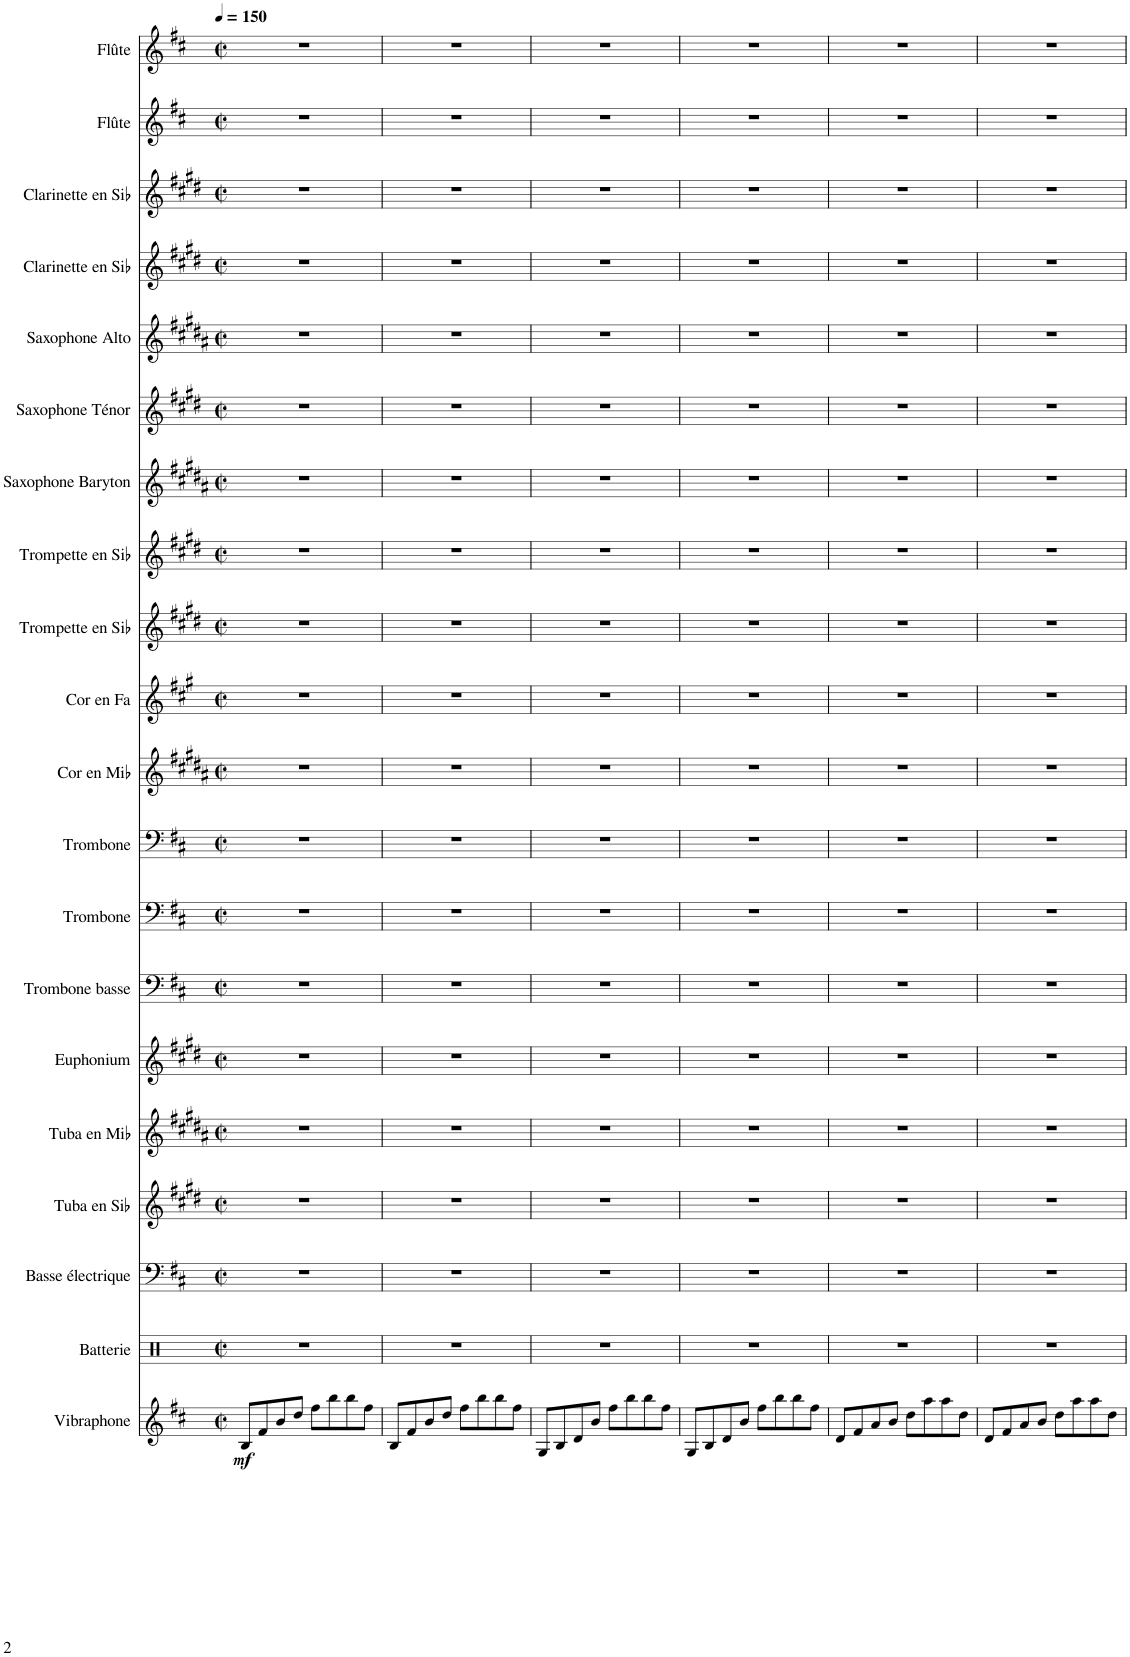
**kern	**dynam	**kern	**kern	**kern	**kern	**kern	**kern	**kern	**kern	**kern	**kern	**kern	**kern	**kern	**kern	**kern	**kern	**kern	**kern	**kern
*part20	*part20	*part19	*part18	*part17	*part16	*part15	*part14	*part13	*part12	*part11	*part10	*part9	*part8	*part7	*part6	*part5	*part4	*part3	*part2	*part1
*staff20	*staff20	*staff19	*staff18	*staff17	*staff16	*staff15	*staff14	*staff13	*staff12	*staff11	*staff10	*staff9	*staff8	*staff7	*staff6	*staff5	*staff4	*staff3	*staff2	*staff1
*I"Vibraphone	*	*I"Batterie	*I"Basse électrique	*I"Tuba en Sib	*I"Tuba en Mib	*I"Euphonium	*I"Trombone basse	*I"Trombone	*I"Trombone	*I"Cor en Mib	*I"Cor en Fa	*I"Trompette en Sib	*I"Trompette en Sib	*I"Saxophone Baryton	*I"Saxophone Ténor	*I"Saxophone Alto	*I"Clarinette en Sib	*I"Clarinette en Sib	*I"Flûte	*I"Flûte
*I'Vib.	*	*I'Bat.	*I'B. él.	*I'Tu. Sib	*I'Tu. Mib	*I'Euph.	*I'Tbn. B	*I'Tbn.	*I'Tbn.	*I'Cor Mib	*I'Cor Fa	*I'Tromp. Sib	*I'Tromp. Sib	*I'Sax. Bar.	*I'Sax. T.	*I'Sax. A.	*I'Clar. Sib	*I'Clar. Sib	*I'Fl.	*I'Fl.
*clefG2	*	*clefX	*clefF4	*clefG2	*clefG2	*clefG2	*clefF4	*clefF4	*clefF4	*clefG2	*clefG2	*clefG2	*clefG2	*clefG2	*clefG2	*clefG2	*clefG2	*clefG2	*clefG2	*clefG2
*	*	*	*Trd7c12	*Trd15c26	*Trd12c21	*Trd8c14	*	*	*	*Trd5c9	*Trd4c7	*Trd1c2	*Trd1c2	*Trd12c21	*Trd8c14	*Trd5c9	*Trd1c2	*Trd1c2	*	*
*k[f#c#]	*	*k[]	*k[f#c#]	*k[f#c#g#d#]	*k[f#c#g#d#a#]	*k[f#c#g#d#]	*k[f#c#]	*k[f#c#]	*k[f#c#]	*k[f#c#g#d#a#]	*k[f#c#g#]	*k[f#c#g#d#]	*k[f#c#g#d#]	*k[f#c#g#d#a#]	*k[f#c#g#d#]	*k[f#c#g#d#a#]	*k[f#c#g#d#]	*k[f#c#g#d#]	*k[f#c#]	*k[f#c#]
*M2/2	*	*M2/2	*M2/2	*M2/2	*M2/2	*M2/2	*M2/2	*M2/2	*M2/2	*M2/2	*M2/2	*M2/2	*M2/2	*M2/2	*M2/2	*M2/2	*M2/2	*M2/2	*M2/2	*M2/2
*met(c|)	*	*met(c|)	*met(c|)	*met(c|)	*met(c|)	*met(c|)	*met(c|)	*met(c|)	*met(c|)	*met(c|)	*met(c|)	*met(c|)	*met(c|)	*met(c|)	*met(c|)	*met(c|)	*met(c|)	*met(c|)	*met(c|)	*met(c|)
*MM150	*	*MM150	*MM150	*MM150	*MM150	*MM150	*MM150	*MM150	*MM150	*MM150	*MM150	*MM150	*MM150	*MM150	*MM150	*MM150	*MM150	*MM150	*MM150	*MM150
=1	=1	=1	=1	=1	=1	=1	=1	=1	=1	=1	=1	=1	=1	=1	=1	=1	=1	=1	=1	=1
!	!LO:DY:b	!	!	!	!	!	!	!	!	!	!	!	!	!	!	!	!	!	!	!
8B/L	mf	1r	1r	1r	1r	1r	1r	1r	1r	1r	1r	1r	1r	1r	1r	1r	1r	1r	1r	1r
8f#/	.	.	.	.	.	.	.	.	.	.	.	.	.	.	.	.	.	.	.	.
8b/	.	.	.	.	.	.	.	.	.	.	.	.	.	.	.	.	.	.	.	.
8dd/J	.	.	.	.	.	.	.	.	.	.	.	.	.	.	.	.	.	.	.	.
8ff#\L	.	.	.	.	.	.	.	.	.	.	.	.	.	.	.	.	.	.	.	.
8bb\	.	.	.	.	.	.	.	.	.	.	.	.	.	.	.	.	.	.	.	.
8bb\	.	.	.	.	.	.	.	.	.	.	.	.	.	.	.	.	.	.	.	.
8ff#\J	.	.	.	.	.	.	.	.	.	.	.	.	.	.	.	.	.	.	.	.
=2	=2	=2	=2	=2	=2	=2	=2	=2	=2	=2	=2	=2	=2	=2	=2	=2	=2	=2	=2	=2
8B/L	.	1r	1r	1r	1r	1r	1r	1r	1r	1r	1r	1r	1r	1r	1r	1r	1r	1r	1r	1r
8f#/	.	.	.	.	.	.	.	.	.	.	.	.	.	.	.	.	.	.	.	.
8b/	.	.	.	.	.	.	.	.	.	.	.	.	.	.	.	.	.	.	.	.
8dd/J	.	.	.	.	.	.	.	.	.	.	.	.	.	.	.	.	.	.	.	.
8ff#\L	.	.	.	.	.	.	.	.	.	.	.	.	.	.	.	.	.	.	.	.
8bb\	.	.	.	.	.	.	.	.	.	.	.	.	.	.	.	.	.	.	.	.
8bb\	.	.	.	.	.	.	.	.	.	.	.	.	.	.	.	.	.	.	.	.
8ff#\J	.	.	.	.	.	.	.	.	.	.	.	.	.	.	.	.	.	.	.	.
=3	=3	=3	=3	=3	=3	=3	=3	=3	=3	=3	=3	=3	=3	=3	=3	=3	=3	=3	=3	=3
8G/L	.	1r	1r	1r	1r	1r	1r	1r	1r	1r	1r	1r	1r	1r	1r	1r	1r	1r	1r	1r
8B/	.	.	.	.	.	.	.	.	.	.	.	.	.	.	.	.	.	.	.	.
8d/	.	.	.	.	.	.	.	.	.	.	.	.	.	.	.	.	.	.	.	.
8b/J	.	.	.	.	.	.	.	.	.	.	.	.	.	.	.	.	.	.	.	.
8ff#\L	.	.	.	.	.	.	.	.	.	.	.	.	.	.	.	.	.	.	.	.
8bb\	.	.	.	.	.	.	.	.	.	.	.	.	.	.	.	.	.	.	.	.
8bb\	.	.	.	.	.	.	.	.	.	.	.	.	.	.	.	.	.	.	.	.
8ff#\J	.	.	.	.	.	.	.	.	.	.	.	.	.	.	.	.	.	.	.	.
=4	=4	=4	=4	=4	=4	=4	=4	=4	=4	=4	=4	=4	=4	=4	=4	=4	=4	=4	=4	=4
8G/L	.	1r	1r	1r	1r	1r	1r	1r	1r	1r	1r	1r	1r	1r	1r	1r	1r	1r	1r	1r
8B/	.	.	.	.	.	.	.	.	.	.	.	.	.	.	.	.	.	.	.	.
8d/	.	.	.	.	.	.	.	.	.	.	.	.	.	.	.	.	.	.	.	.
8b/J	.	.	.	.	.	.	.	.	.	.	.	.	.	.	.	.	.	.	.	.
8ff#\L	.	.	.	.	.	.	.	.	.	.	.	.	.	.	.	.	.	.	.	.
8bb\	.	.	.	.	.	.	.	.	.	.	.	.	.	.	.	.	.	.	.	.
8bb\	.	.	.	.	.	.	.	.	.	.	.	.	.	.	.	.	.	.	.	.
8ff#\J	.	.	.	.	.	.	.	.	.	.	.	.	.	.	.	.	.	.	.	.
=5	=5	=5	=5	=5	=5	=5	=5	=5	=5	=5	=5	=5	=5	=5	=5	=5	=5	=5	=5	=5
8d/L	.	1r	1r	1r	1r	1r	1r	1r	1r	1r	1r	1r	1r	1r	1r	1r	1r	1r	1r	1r
8f#/	.	.	.	.	.	.	.	.	.	.	.	.	.	.	.	.	.	.	.	.
8a/	.	.	.	.	.	.	.	.	.	.	.	.	.	.	.	.	.	.	.	.
8b/J	.	.	.	.	.	.	.	.	.	.	.	.	.	.	.	.	.	.	.	.
8dd\L	.	.	.	.	.	.	.	.	.	.	.	.	.	.	.	.	.	.	.	.
8aa\	.	.	.	.	.	.	.	.	.	.	.	.	.	.	.	.	.	.	.	.
8aa\	.	.	.	.	.	.	.	.	.	.	.	.	.	.	.	.	.	.	.	.
8dd\J	.	.	.	.	.	.	.	.	.	.	.	.	.	.	.	.	.	.	.	.
=6	=6	=6	=6	=6	=6	=6	=6	=6	=6	=6	=6	=6	=6	=6	=6	=6	=6	=6	=6	=6
8d/L	.	1r	1r	1r	1r	1r	1r	1r	1r	1r	1r	1r	1r	1r	1r	1r	1r	1r	1r	1r
8f#/	.	.	.	.	.	.	.	.	.	.	.	.	.	.	.	.	.	.	.	.
8a/	.	.	.	.	.	.	.	.	.	.	.	.	.	.	.	.	.	.	.	.
8b/J	.	.	.	.	.	.	.	.	.	.	.	.	.	.	.	.	.	.	.	.
8dd\L	.	.	.	.	.	.	.	.	.	.	.	.	.	.	.	.	.	.	.	.
8aa\	.	.	.	.	.	.	.	.	.	.	.	.	.	.	.	.	.	.	.	.
8aa\	.	.	.	.	.	.	.	.	.	.	.	.	.	.	.	.	.	.	.	.
8dd\J	.	.	.	.	.	.	.	.	.	.	.	.	.	.	.	.	.	.	.	.
=	=	=	=	=	=	=	=	=	=	=	=	=	=	=	=	=	=	=	=	=
*-	*-	*-	*-	*-	*-	*-	*-	*-	*-	*-	*-	*-	*-	*-	*-	*-	*-	*-	*-	*-
